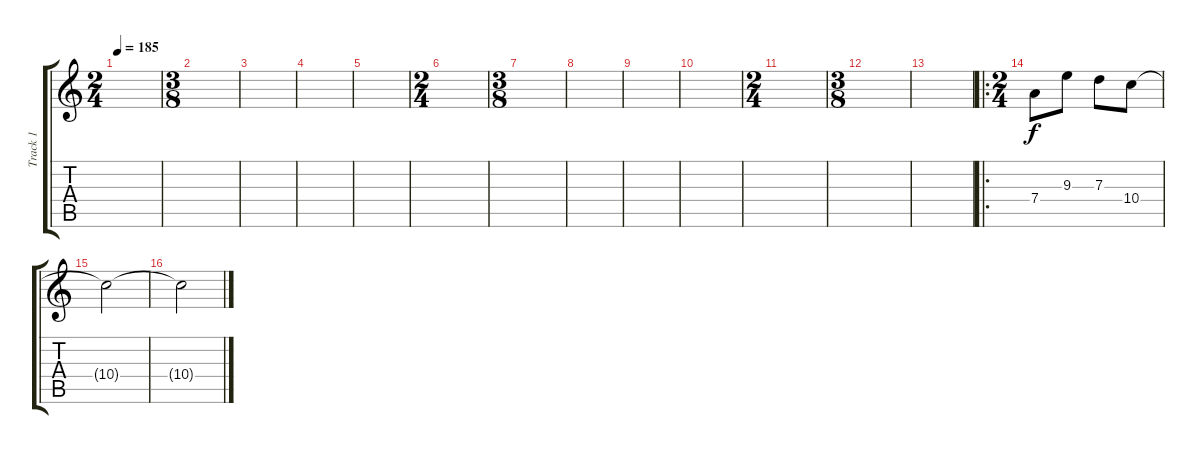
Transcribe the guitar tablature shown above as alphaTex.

\track ("Track 1" "Track 1") {instrument electricguitarclean}
\staff {score tabs}
\tuning (E4 B3 G3 D3 A2 E2) {hide}
\ts (2 4)
\tempo 185
\clef g2
\ks c
|
\ts (3 8)
|
|
|
|
\ts (2 4)
|
\ts (3 8)
|
|
|
|
\ts (2 4)
|
\ts (3 8)
|
|
\ro
\ts (2 4)
7.4.8 9.3.8 7.3.8 10.4.8 |
10.4{t}.2 |
10.4{t}.2
